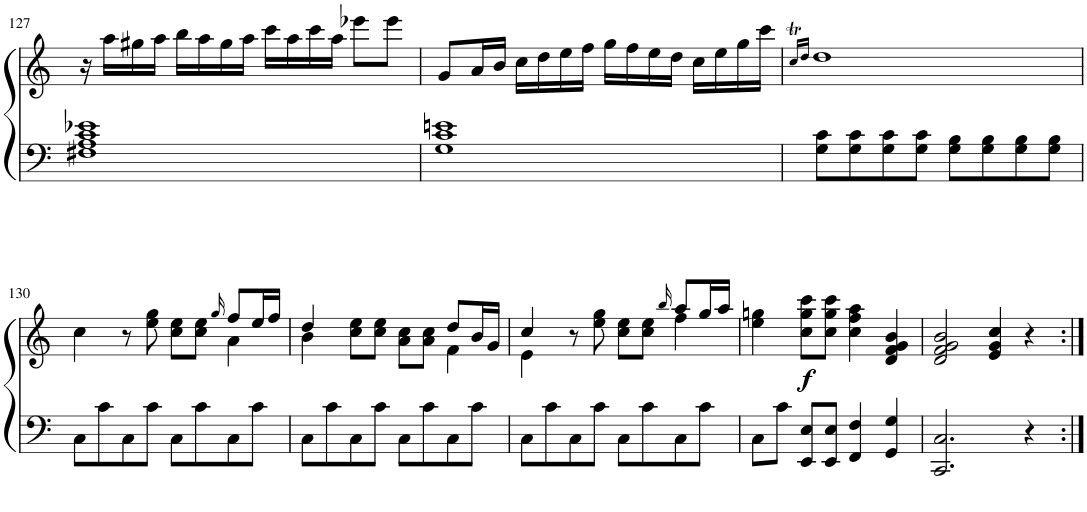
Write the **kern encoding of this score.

**kern	**kern	**dynam
*part1	*part1	*part1
*staff2	*staff1	*staff1/2
*I"Piano	*	*
*I'Pno.	*	*
!!LO:PB:g=z
*clefF4	*clefG2	*
*k[]	*k[]	*
*M4/4	*M4/4	*
*met(c)	*met(c)	*
=127	=127	=127
1F#X 1A 1c 1e-X	16r	.
.	16aa\LL	.
.	16gg#X\	.
.	16aa\JJ	.
.	16bb\LL	.
.	16aa\	.
.	16gg#\	.
.	16aa\JJ	.
.	16ccc\LL	.
.	16aa\	.
.	16ccc\	.
.	16aa\JJ	.
.	8eee-X\L	.
.	8eee-\J	.
=128	=128	=128
1G 1c 1en	8g/L	.
.	16a/L	.
.	16b/JJ	.
.	16cc\LL	.
.	16dd\	.
.	16ee\	.
.	16ff\JJ	.
.	16gg\LL	.
.	16ff\	.
.	16ee\	.
.	16dd\JJ	.
.	16cc\LL	.
.	16ee\	.
.	16gg\	.
.	16ccc\JJ	.
=129	=129	=129
.	16qcc>/LL	.
.	16qdd/JJ	.
8G\ 8c\L	1dd	.
8G\ 8c\	.	.
8G\ 8c\	.	.
8G\ 8c\J	.	.
8G\ 8B\L	.	.
8G\ 8B\	.	.
8G\ 8B\	.	.
8G\ 8B\J	.	.
!!LO:LB:g=z
=130	=130	=130
*	*^	*
8C\L	4cc\	2ryy	.
8c\	.	.	.
8C\	8r	.	.
8c\J	8ee\ 8gg\	.	.
8C\L	8cc\ 8ee\L	4ryy	.
8c\	8cc\ 8ee\J	.	.
.	16qgg/	.	.
8C\	8ff/L	4a\	.
8c\J	16ee/L	.	.
.	16ff/JJ	.	.
=131	=131	=131	=131
8C\L	4dd/	4b\	.
8c\	.	.	.
8C\	8cc\ 8ee\L	4ryy	.
8c\J	8cc\ 8ee\J	.	.
8C\L	8a\ 8cc\L	4ryy	.
8c\	8a\ 8cc\J	.	.
8C\	8dd/L	4f\	.
8c\J	16b/L	.	.
.	16g/JJ	.	.
=132	=132	=132	=132
8C\L	4cc/	4e\	.
8c\	.	.	.
8C\	8r	4ryy	.
8c\J	8ee\ 8gg\	.	.
8C\L	8cc\ 8ee\L	4ryy	.
8c\	8cc\ 8ee\J	.	.
.	16qbb/	.	.
8C\	8aa/L	4ff\	.
8c\J	16gg/L	.	.
.	16aa/JJ	.	.
*	*v	*v	*
=133	=133	=133
8C\L	4ee\ 4ggn\	.
8c\J	.	.
!	!	!LO:DY:b
8EE/ 8E/L	8cc\ 8gg\ 8ccc\L	f
8EE/ 8E/J	8cc\ 8gg\ 8ccc\J	.
4FF/ 4F/	4cc\ 4ff\ 4aa\	.
4GG/ 4G/	4d/ 4f/ 4g/ 4b/	.
=134	=134	=134
2.CC/ 2.C/	2d/ 2f/ 2g/ 2b/	.
.	4e/ 4g/ 4cc/	.
4r	4r	.
=:|!	=:|!	=:|!
*-	*-	*-
